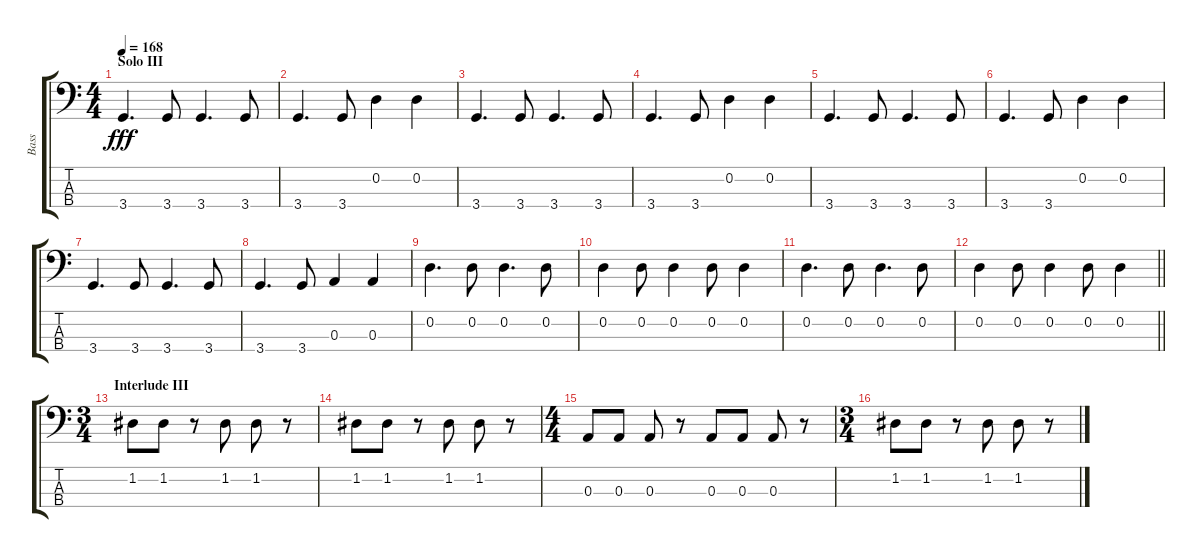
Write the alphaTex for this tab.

\track ("Bass" "Bass") {instrument electricbassfinger}
\staff {score tabs}
\tuning (G2 D2 A1 E1) {hide}
\ts (4 4)
\section ("" "Solo III")
\tempo 168
\clef f4
\ks c
3.4.4{d dy fff} 3.4.8 3.4.4{d} 3.4.8 |
3.4.4{d} 3.4.8 0.2.4 0.2.4 |
3.4.4{d} 3.4.8 3.4.4{d} 3.4.8 |
3.4.4{d} 3.4.8 0.2.4 0.2.4 |
3.4.4{d} 3.4.8 3.4.4{d} 3.4.8 |
3.4.4{d} 3.4.8 0.2.4 0.2.4 |
3.4.4{d} 3.4.8 3.4.4{d} 3.4.8 |
3.4.4{d} 3.4.8 0.3.4 0.3.4 |
0.2.4{d} 0.2.8 0.2.4{d} 0.2.8 |
0.2.4 0.2.8 0.2.4 0.2.8 0.2.4 |
0.2.4{d} 0.2.8 0.2.4{d} 0.2.8 |
\barLineRight lightlight
0.2.4 0.2.8 0.2.4 0.2.8 0.2.4 |
\ts (3 4)
\section ("" "Interlude III")
1.2.8 1.2.8 r.8 1.2.8 1.2.8 r.8 |
1.2.8 1.2.8 r.8 1.2.8 1.2.8 r.8 |
\ts (4 4)
0.3.8 0.3.8 0.3.8 r.8 0.3.8 0.3.8 0.3.8 r.8 |
\ts (3 4)
1.2.8 1.2.8 r.8 1.2.8 1.2.8 r.8
